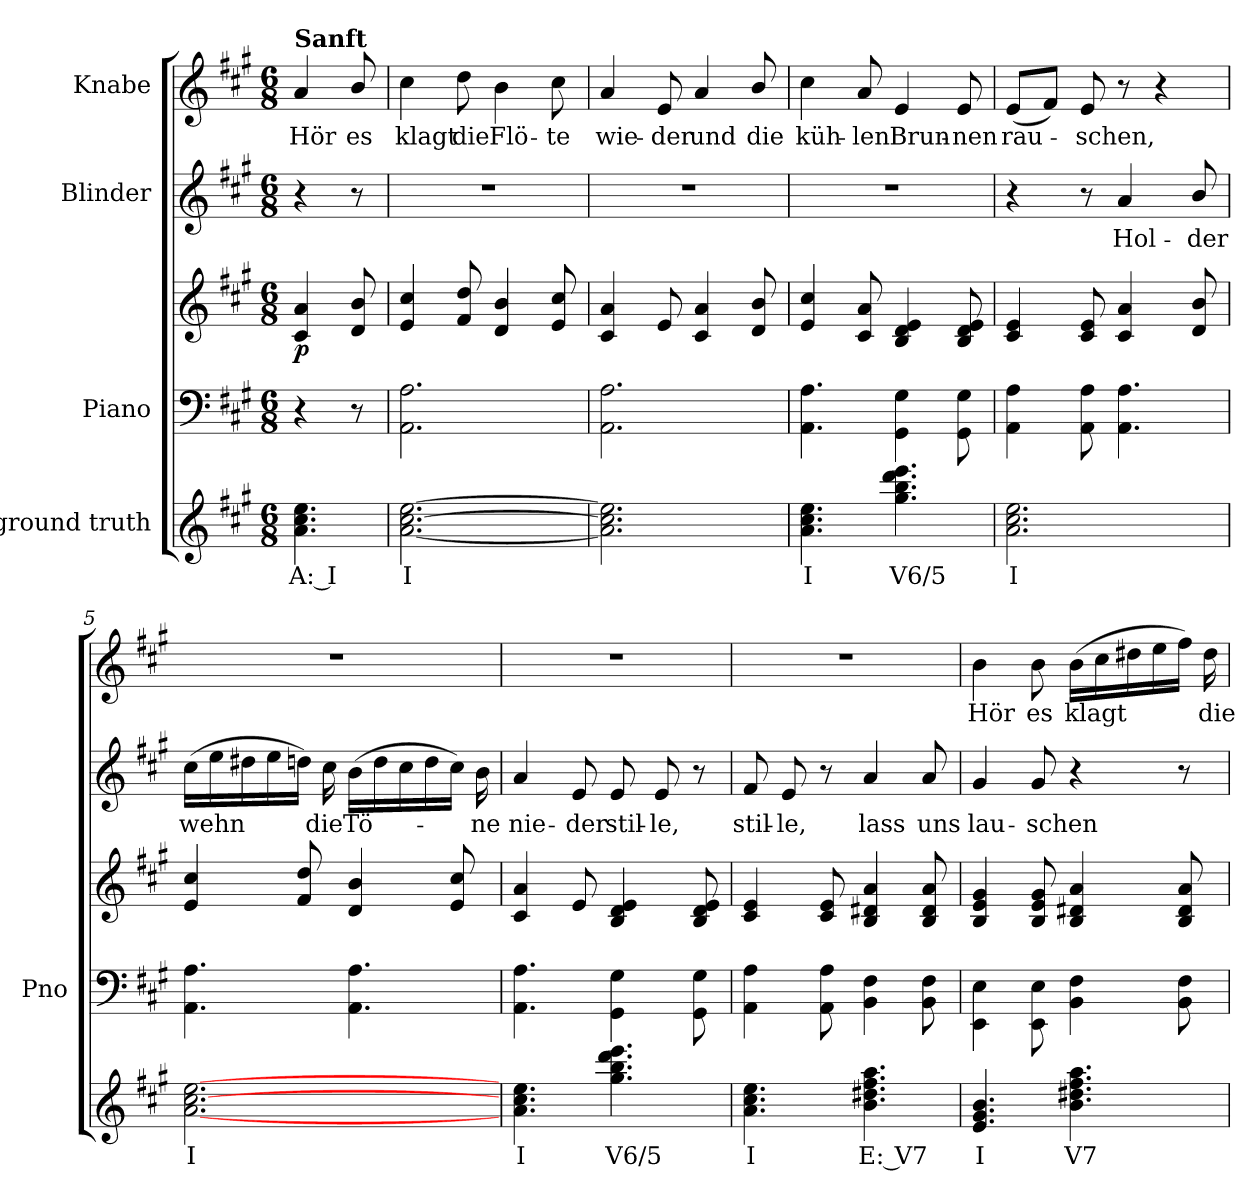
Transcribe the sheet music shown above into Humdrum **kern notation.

**kern	**text	**kern	**kern	**dynam	**kern	**text	**kern	**text
*part4	*part4	*part3	*part3	*part3	*part2	*part2	*part1	*part1
*staff5	*staff5	*staff4	*staff3	*staff3/4	*staff2	*staff2	*staff1	*staff1
*I"ground truth	*	*I"Piano	*	*	*I"Blinder	*	*I"Knabe	*
*	*	*I'Pno	*	*	*	*	*	*
*	*	*clefF4	*clefG2	*	*clefG2	*	*clefG2	*
*k[f#c#g#]	*	*k[f#c#g#]	*k[f#c#g#]	*	*k[f#c#g#]	*	*k[f#c#g#]	*
*M6/8	*	*M6/8	*M6/8	*	*M6/8	*	*M6/8	*
=	=	=	=	=	=	=	=	=
!	!	!	!	!	!	!	!LO:TX:a:B:t=Sanft	!
!	!	!	!	!LO:DY:b	!	!	!	!LO:LY:b
4.a 4.cc# 4.ee	A: I	4r	4c#/ 4a/	p	4r	.	4a/	Hör
!	!	!	!	!	!	!	!	!LO:LY:b
.	.	8r	8d/ 8b/	.	8r	.	8b/	es
=1	=1	=1	=1	=1	=1	=1	=1	=1
!	!	!	!	!	!	!	!	!LO:LY:b
[2.a [2.cc# [2.ee	I	2.AA\ 2.A\	4e/ 4cc#/	.	2.r	.	4cc#\	klagt
!	!	!	!	!	!	!	!	!LO:LY:b
.	.	.	8f#/ 8dd/	.	.	.	8dd\	die
!	!	!	!	!	!	!	!	!LO:LY:b
.	.	.	4d/ 4b/	.	.	.	4b\	Flö-
!	!	!	!	!	!	!	!	!LO:LY:b
.	.	.	8e/ 8cc#/	.	.	.	8cc#\	-te
=2	=2	=2	=2	=2	=2	=2	=2	=2
!	!	!	!	!	!	!	!	!LO:LY:b
2.a] 2.cc#] 2.ee]	.	2.AA\ 2.A\	4c#/ 4a/	.	2.r	.	4a/	wie-
!	!	!	!	!	!	!	!	!LO:LY:b
.	.	.	8e/	.	.	.	8e/	-der
!	!	!	!	!	!	!	!	!LO:LY:b
.	.	.	4c#/ 4a/	.	.	.	4a/	und
!	!	!	!	!	!	!	!	!LO:LY:b
.	.	.	8d/ 8b/	.	.	.	8b/	die
=3	=3	=3	=3	=3	=3	=3	=3	=3
!	!	!	!	!	!	!	!	!LO:LY:b
4.a 4.cc# 4.ee	I	4.AA\ 4.A\	4e/ 4cc#/	.	2.r	.	4cc#\	küh-
!	!	!	!	!	!	!	!	!LO:LY:b
.	.	.	8c#/ 8a/	.	.	.	8a/	-len
!	!	!	!	!	!	!	!	!LO:LY:b
4.gg# 4.bb 4.ddd 4.eee	V6/5	4GG#\ 4G#\	4B/ 4d/ 4e/	.	.	.	4e/	Brun-
!	!	!	!	!	!	!	!	!LO:LY:b
.	.	8GG#\ 8G#\	8B/ 8d/ 8e/	.	.	.	8e/	-nen
=4	=4	=4	=4	=4	=4	=4	=4	=4
!	!	!	!	!	!	!	!	!LO:LY:b
2.a 2.cc# 2.ee	I	4AA\ 4A\	4c#/ 4e/	.	4r	.	(<8e/L	rau-
.	.	.	.	.	.	.	8f#/J)	.
!	!	!	!	!	!	!	!	!LO:LY:b
.	.	8AA\ 8A\	8c#/ 8e/	.	8r	.	8e/	-schen,
!	!	!	!	!	!	!LO:LY:b	!	!
.	.	4.AA\ 4.A\	4c#/ 4a/	.	4a/	Hol-	8r	.
.	.	.	.	.	.	.	4r	.
!	!	!	!	!	!	!LO:LY:b	!	!
.	.	.	8d/ 8b/	.	8b/	-der	.	.
=5	=5	=5	=5	=5	=5	=5	=5	=5
!	!	!	!	!	!	!LO:LY:b	!	!
[2.a [2.cc# [2.ee	I	4.AA\ 4.A\	4e/ 4cc#/	.	(>16cc#\LL	wehn	2.r	.
.	.	.	.	.	16ee\	.	.	.
.	.	.	.	.	16dd#X\	.	.	.
.	.	.	.	.	16ee\	.	.	.
.	.	.	8f#/ 8dd/	.	16ddn\JJ)	.	.	.
!	!	!	!	!	!	!LO:LY:b	!	!
.	.	.	.	.	16cc#\	die	.	.
!	!	!	!	!	!	!LO:LY:b	!	!
.	.	4.AA\ 4.A\	4d/ 4b/	.	(>16b\LL	Tö-	.	.
.	.	.	.	.	16dd\	.	.	.
.	.	.	.	.	16cc#\	.	.	.
.	.	.	.	.	16dd\	.	.	.
.	.	.	8e/ 8cc#/	.	16cc#\JJ)	.	.	.
!	!	!	!	!	!	!LO:LY:b	!	!
.	.	.	.	.	16b\	-ne	.	.
=6	=6	=6	=6	=6	=6	=6	=6	=6
!	!	!	!	!	!	!LO:LY:b	!	!
4.a 4.cc# 4.ee	I	4.AA\ 4.A\	4c#/ 4a/	.	4a/	nie-	2.r	.
!	!	!	!	!	!	!LO:LY:b	!	!
.	.	.	8e/	.	8e/	-der	.	.
!	!	!	!	!	!	!LO:LY:b	!	!
4.gg# 4.bb 4.ddd 4.eee	V6/5	4GG#\ 4G#\	4B/ 4d/ 4e/	.	8e/	stil-	.	.
!	!	!	!	!	!	!LO:LY:b	!	!
.	.	.	.	.	8e/	-le,	.	.
.	.	8GG#\ 8G#\	8B/ 8d/ 8e/	.	8r	.	.	.
=7	=7	=7	=7	=7	=7	=7	=7	=7
!	!	!	!	!	!	!LO:LY:b	!	!
4.a 4.cc# 4.ee	I	4AA\ 4A\	4c#/ 4e/	.	8f#/	stil-	2.r	.
!	!	!	!	!	!	!LO:LY:b	!	!
.	.	.	.	.	8e/	-le,	.	.
.	.	8AA\ 8A\	8c#/ 8e/	.	8r	.	.	.
!	!	!	!	!	!	!LO:LY:b	!	!
4.b 4.dd#X 4.ff# 4.aa	E: V7	4BB\ 4F#\	4B/ 4d#X/ 4a/	.	4a/	lass	.	.
!	!	!	!	!	!	!LO:LY:b	!	!
.	.	8BB\ 8F#\	8B/ 8d#/ 8a/	.	8a/	uns	.	.
=8	=8	=8	=8	=8	=8	=8	=8	=8
!	!	!	!	!	!	!LO:LY:b	!	!
!	!	!	!	!	!	!	!	!LO:LY:b
4.e 4.g# 4.b	I	4EE\ 4E\	4B/ 4e/ 4g#/	.	4g#/	lau-	4b\	Hör
!	!	!	!	!	!	!LO:LY:b	!	!
!	!	!	!	!	!	!	!	!LO:LY:b
.	.	8EE\ 8E\	8B/ 8e/ 8g#/	.	8g#/	-schen	8b\	es
!	!	!	!	!	!	!	!	!LO:LY:b
4.b 4.dd#X 4.ff# 4.aa	V7	4BB\ 4F#\	4B/ 4d#X/ 4a/	.	4r	.	(>16b\LL	klagt
.	.	.	.	.	.	.	16cc#\	.
.	.	.	.	.	.	.	16dd#X\	.
.	.	.	.	.	.	.	16ee\	.
.	.	8BB\ 8F#\	8B/ 8d#/ 8a/	.	8r	.	16ff#\JJ)	.
!	!	!	!	!	!	!	!	!LO:LY:b
.	.	.	.	.	.	.	16dd#\	die
=	=	=	=	=	=	=	=	=
*-	*-	*-	*-	*-	*-	*-	*-	*-
